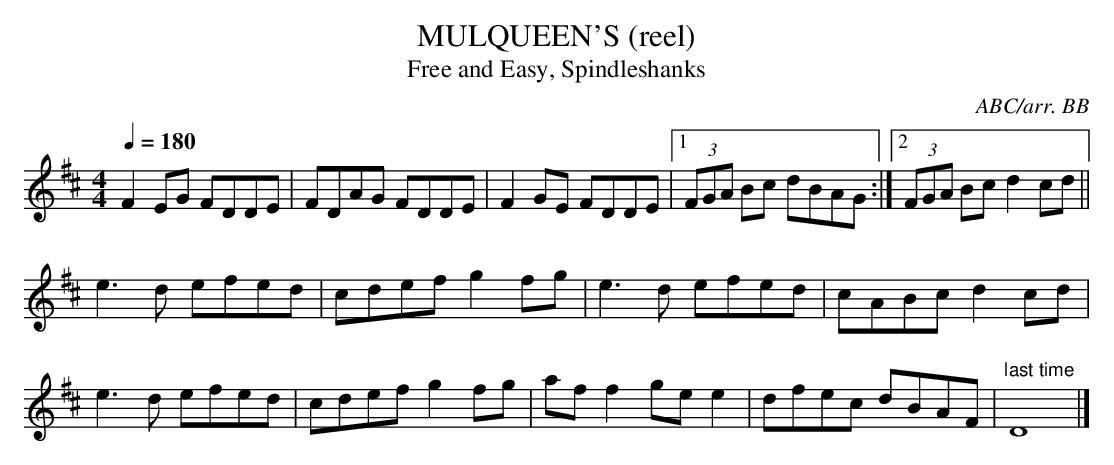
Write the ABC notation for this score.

X:1
T:MULQUEEN'S (reel)
T:Free and Easy, Spindleshanks
C:ABC/arr. BB
M:4/4
L:1/8
Q:1/4=180
K:D
F2EG FDDE|FDAG FDDE|F2GE FDDE|1 (3FGA Bc dBAG :|\
[2 (3FGA Bc d2cd ||
e3d efed|cdef g2fg|e3d efed|cABc d2cd|
e3d efed|cdef g2fg|aff2 gee2|dfec dBAF |"last time"D8|]
